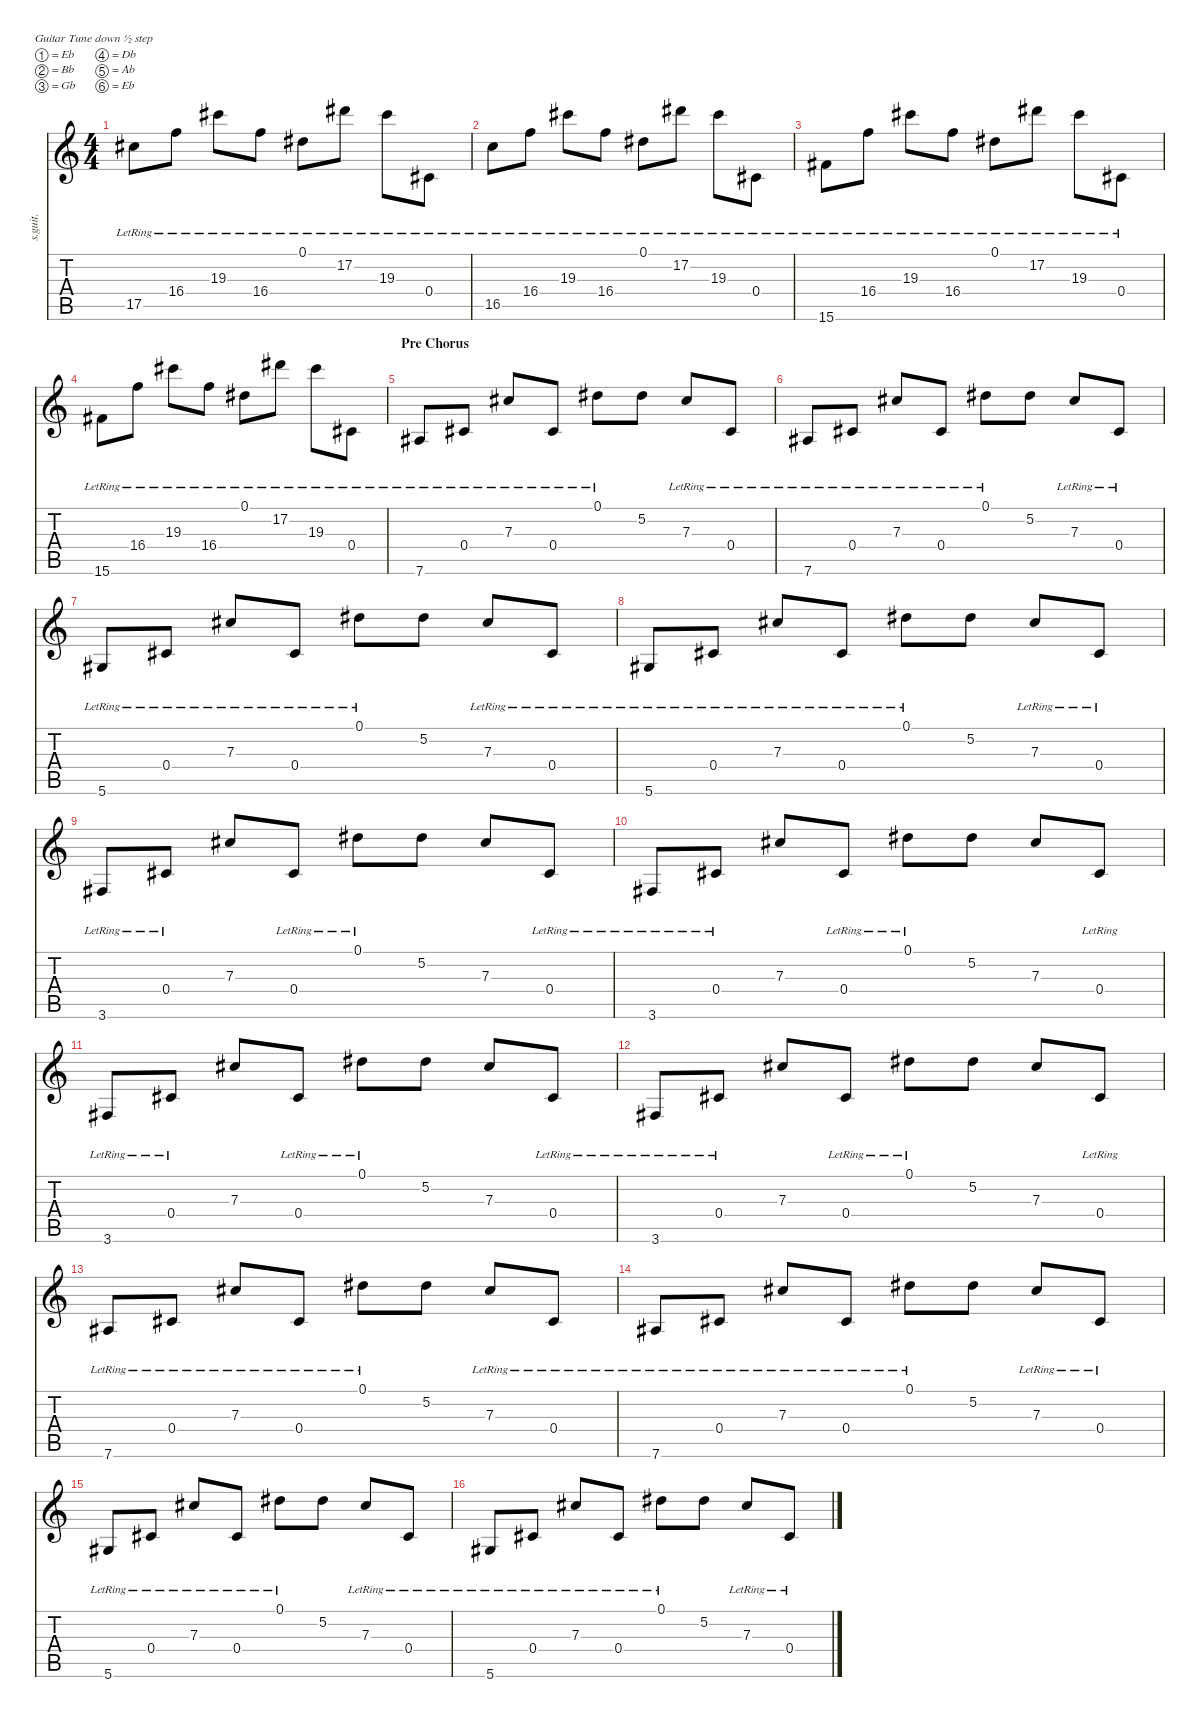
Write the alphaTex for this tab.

\defaultSystemsLayout 4
\hideDynamics
\bracketExtendMode nobrackets
\track ("Dave Keuning - Lead Guitar (Left)" "s.guit.") {instrument electricguitarjazz}
\staff {score tabs}
\tuning (Eb4 Bb3 Gb3 Db3 Ab2 Eb2)
\ts (4 4)
\tempo (148 hide)
\clef g2
\ks c
17.5{lr acc #}.8{lyrics (0 "") lyrics (1 "") lyrics (2 "") lyrics (3 "") lyrics (4 "") dy f} 16.4{lr}.8{lyrics (0 "") lyrics (1 "") lyrics (2 "") lyrics (3 "") lyrics (4 "")} 19.3{lr acc #}.8{lyrics (0 "") lyrics (1 "") lyrics (2 "") lyrics (3 "") lyrics (4 "")} 16.4{lr}.8{lyrics (0 "") lyrics (1 "") lyrics (2 "") lyrics (3 "") lyrics (4 "")} 0.1{lr acc #}.8{lyrics (0 "") lyrics (1 "") lyrics (2 "") lyrics (3 "") lyrics (4 "")} 17.2{lr acc #}.8{lyrics (0 "") lyrics (1 "") lyrics (2 "") lyrics (3 "") lyrics (4 "")} 19.3{lr acc #}.8{lyrics (0 "") lyrics (1 "") lyrics (2 "") lyrics (3 "") lyrics (4 "")} 0.4{lr acc #}.8{lyrics (0 "") lyrics (1 "") lyrics (2 "") lyrics (3 "") lyrics (4 "")} |
16.5{lr}.8{lyrics (0 "") lyrics (1 "") lyrics (2 "") lyrics (3 "") lyrics (4 "")} 16.4{lr}.8{lyrics (0 "") lyrics (1 "") lyrics (2 "") lyrics (3 "") lyrics (4 "")} 19.3{lr acc #}.8{lyrics (0 "") lyrics (1 "") lyrics (2 "") lyrics (3 "") lyrics (4 "")} 16.4{lr}.8{lyrics (0 "") lyrics (1 "") lyrics (2 "") lyrics (3 "") lyrics (4 "")} 0.1{lr acc #}.8{lyrics (0 "") lyrics (1 "") lyrics (2 "") lyrics (3 "") lyrics (4 "")} 17.2{lr acc #}.8{lyrics (0 "") lyrics (1 "") lyrics (2 "") lyrics (3 "") lyrics (4 "")} 19.3{lr acc #}.8{lyrics (0 "") lyrics (1 "") lyrics (2 "") lyrics (3 "") lyrics (4 "")} 0.4{lr acc #}.8{lyrics (0 "") lyrics (1 "") lyrics (2 "") lyrics (3 "") lyrics (4 "")} |
15.6{lr acc #}.8{lyrics (0 "") lyrics (1 "") lyrics (2 "") lyrics (3 "") lyrics (4 "")} 16.4{lr}.8{lyrics (0 "") lyrics (1 "") lyrics (2 "") lyrics (3 "") lyrics (4 "")} 19.3{lr acc #}.8{lyrics (0 "") lyrics (1 "") lyrics (2 "") lyrics (3 "") lyrics (4 "")} 16.4{lr}.8{lyrics (0 "") lyrics (1 "") lyrics (2 "") lyrics (3 "") lyrics (4 "")} 0.1{lr acc #}.8{lyrics (0 "") lyrics (1 "") lyrics (2 "") lyrics (3 "") lyrics (4 "")} 17.2{lr acc #}.8{lyrics (0 "") lyrics (1 "") lyrics (2 "") lyrics (3 "") lyrics (4 "")} 19.3{lr acc #}.8{lyrics (0 "") lyrics (1 "") lyrics (2 "") lyrics (3 "") lyrics (4 "")} 0.4{lr acc #}.8{lyrics (0 "") lyrics (1 "") lyrics (2 "") lyrics (3 "") lyrics (4 "")} |
15.6{lr acc #}.8{lyrics (0 "") lyrics (1 "") lyrics (2 "") lyrics (3 "") lyrics (4 "")} 16.4{lr}.8{lyrics (0 "") lyrics (1 "") lyrics (2 "") lyrics (3 "") lyrics (4 "")} 19.3{lr acc #}.8{lyrics (0 "") lyrics (1 "") lyrics (2 "") lyrics (3 "") lyrics (4 "")} 16.4{lr}.8{lyrics (0 "") lyrics (1 "") lyrics (2 "") lyrics (3 "") lyrics (4 "")} 0.1{lr acc #}.8{lyrics (0 "") lyrics (1 "") lyrics (2 "") lyrics (3 "") lyrics (4 "")} 17.2{lr acc #}.8{lyrics (0 "") lyrics (1 "") lyrics (2 "") lyrics (3 "") lyrics (4 "")} 19.3{lr acc #}.8{lyrics (0 "") lyrics (1 "") lyrics (2 "") lyrics (3 "") lyrics (4 "")} 0.4{lr acc #}.8{lyrics (0 "") lyrics (1 "") lyrics (2 "") lyrics (3 "") lyrics (4 "")} |
\section ("" "Pre Chorus")
7.6{lr acc #}.8{lyrics (0 "") lyrics (1 "") lyrics (2 "") lyrics (3 "") lyrics (4 "")} 0.4{lr acc #}.8{lyrics (0 "") lyrics (1 "") lyrics (2 "") lyrics (3 "") lyrics (4 "")} 7.3{lr acc #}.8{lyrics (0 "") lyrics (1 "") lyrics (2 "") lyrics (3 "") lyrics (4 "")} 0.4{lr acc #}.8{lyrics (0 "") lyrics (1 "") lyrics (2 "") lyrics (3 "") lyrics (4 "")} 0.1{lr acc #}.8{lyrics (0 "") lyrics (1 "") lyrics (2 "") lyrics (3 "") lyrics (4 "")} 5.2{acc #}.8{lyrics (0 "") lyrics (1 "") lyrics (2 "") lyrics (3 "") lyrics (4 "")} 7.3{lr acc #}.8{lyrics (0 "") lyrics (1 "") lyrics (2 "") lyrics (3 "") lyrics (4 "")} 0.4{lr acc #}.8{lyrics (0 "") lyrics (1 "") lyrics (2 "") lyrics (3 "") lyrics (4 "")} |
7.6{lr acc #}.8{lyrics (0 "") lyrics (1 "") lyrics (2 "") lyrics (3 "") lyrics (4 "")} 0.4{lr acc #}.8{lyrics (0 "") lyrics (1 "") lyrics (2 "") lyrics (3 "") lyrics (4 "")} 7.3{lr acc #}.8{lyrics (0 "") lyrics (1 "") lyrics (2 "") lyrics (3 "") lyrics (4 "")} 0.4{lr acc #}.8{lyrics (0 "") lyrics (1 "") lyrics (2 "") lyrics (3 "") lyrics (4 "")} 0.1{lr acc #}.8{lyrics (0 "") lyrics (1 "") lyrics (2 "") lyrics (3 "") lyrics (4 "")} 5.2{acc #}.8{lyrics (0 "") lyrics (1 "") lyrics (2 "") lyrics (3 "") lyrics (4 "")} 7.3{lr acc #}.8{lyrics (0 "") lyrics (1 "") lyrics (2 "") lyrics (3 "") lyrics (4 "")} 0.4{lr acc #}.8{lyrics (0 "") lyrics (1 "") lyrics (2 "") lyrics (3 "") lyrics (4 "")} |
5.6{lr acc #}.8{lyrics (0 "") lyrics (1 "") lyrics (2 "") lyrics (3 "") lyrics (4 "")} 0.4{lr acc #}.8{lyrics (0 "") lyrics (1 "") lyrics (2 "") lyrics (3 "") lyrics (4 "")} 7.3{lr acc #}.8{lyrics (0 "") lyrics (1 "") lyrics (2 "") lyrics (3 "") lyrics (4 "")} 0.4{lr acc #}.8{lyrics (0 "") lyrics (1 "") lyrics (2 "") lyrics (3 "") lyrics (4 "")} 0.1{lr acc #}.8{lyrics (0 "") lyrics (1 "") lyrics (2 "") lyrics (3 "") lyrics (4 "")} 5.2{acc #}.8{lyrics (0 "") lyrics (1 "") lyrics (2 "") lyrics (3 "") lyrics (4 "")} 7.3{lr acc #}.8{lyrics (0 "") lyrics (1 "") lyrics (2 "") lyrics (3 "") lyrics (4 "")} 0.4{lr acc #}.8{lyrics (0 "") lyrics (1 "") lyrics (2 "") lyrics (3 "") lyrics (4 "")} |
5.6{lr acc #}.8{lyrics (0 "") lyrics (1 "") lyrics (2 "") lyrics (3 "") lyrics (4 "")} 0.4{lr acc #}.8{lyrics (0 "") lyrics (1 "") lyrics (2 "") lyrics (3 "") lyrics (4 "")} 7.3{lr acc #}.8{lyrics (0 "") lyrics (1 "") lyrics (2 "") lyrics (3 "") lyrics (4 "")} 0.4{lr acc #}.8{lyrics (0 "") lyrics (1 "") lyrics (2 "") lyrics (3 "") lyrics (4 "")} 0.1{lr acc #}.8{lyrics (0 "") lyrics (1 "") lyrics (2 "") lyrics (3 "") lyrics (4 "")} 5.2{acc #}.8{lyrics (0 "") lyrics (1 "") lyrics (2 "") lyrics (3 "") lyrics (4 "")} 7.3{lr acc #}.8{lyrics (0 "") lyrics (1 "") lyrics (2 "") lyrics (3 "") lyrics (4 "")} 0.4{lr acc #}.8{lyrics (0 "") lyrics (1 "") lyrics (2 "") lyrics (3 "") lyrics (4 "")} |
3.6{lr acc #}.8{lyrics (0 "") lyrics (1 "") lyrics (2 "") lyrics (3 "") lyrics (4 "")} 0.4{lr acc #}.8{lyrics (0 "") lyrics (1 "") lyrics (2 "") lyrics (3 "") lyrics (4 "")} 7.3{acc #}.8{lyrics (0 "") lyrics (1 "") lyrics (2 "") lyrics (3 "") lyrics (4 "")} 0.4{lr acc #}.8{lyrics (0 "") lyrics (1 "") lyrics (2 "") lyrics (3 "") lyrics (4 "")} 0.1{lr acc #}.8{lyrics (0 "") lyrics (1 "") lyrics (2 "") lyrics (3 "") lyrics (4 "")} 5.2{acc #}.8{lyrics (0 "") lyrics (1 "") lyrics (2 "") lyrics (3 "") lyrics (4 "")} 7.3{acc #}.8{lyrics (0 "") lyrics (1 "") lyrics (2 "") lyrics (3 "") lyrics (4 "")} 0.4{lr acc #}.8{lyrics (0 "") lyrics (1 "") lyrics (2 "") lyrics (3 "") lyrics (4 "")} |
3.6{lr acc #}.8{lyrics (0 "") lyrics (1 "") lyrics (2 "") lyrics (3 "") lyrics (4 "")} 0.4{lr acc #}.8{lyrics (0 "") lyrics (1 "") lyrics (2 "") lyrics (3 "") lyrics (4 "")} 7.3{acc #}.8{lyrics (0 "") lyrics (1 "") lyrics (2 "") lyrics (3 "") lyrics (4 "")} 0.4{lr acc #}.8{lyrics (0 "") lyrics (1 "") lyrics (2 "") lyrics (3 "") lyrics (4 "")} 0.1{lr acc #}.8{lyrics (0 "") lyrics (1 "") lyrics (2 "") lyrics (3 "") lyrics (4 "")} 5.2{acc #}.8{lyrics (0 "") lyrics (1 "") lyrics (2 "") lyrics (3 "") lyrics (4 "")} 7.3{acc #}.8{lyrics (0 "") lyrics (1 "") lyrics (2 "") lyrics (3 "") lyrics (4 "")} 0.4{lr acc #}.8{lyrics (0 "") lyrics (1 "") lyrics (2 "") lyrics (3 "") lyrics (4 "")} |
3.6{lr acc #}.8{lyrics (0 "") lyrics (1 "") lyrics (2 "") lyrics (3 "") lyrics (4 "")} 0.4{lr acc #}.8{lyrics (0 "") lyrics (1 "") lyrics (2 "") lyrics (3 "") lyrics (4 "")} 7.3{acc #}.8{lyrics (0 "") lyrics (1 "") lyrics (2 "") lyrics (3 "") lyrics (4 "")} 0.4{lr acc #}.8{lyrics (0 "") lyrics (1 "") lyrics (2 "") lyrics (3 "") lyrics (4 "")} 0.1{lr acc #}.8{lyrics (0 "") lyrics (1 "") lyrics (2 "") lyrics (3 "") lyrics (4 "")} 5.2{acc #}.8{lyrics (0 "") lyrics (1 "") lyrics (2 "") lyrics (3 "") lyrics (4 "")} 7.3{acc #}.8{lyrics (0 "") lyrics (1 "") lyrics (2 "") lyrics (3 "") lyrics (4 "")} 0.4{lr acc #}.8{lyrics (0 "") lyrics (1 "") lyrics (2 "") lyrics (3 "") lyrics (4 "")} |
3.6{lr acc #}.8{lyrics (0 "") lyrics (1 "") lyrics (2 "") lyrics (3 "") lyrics (4 "")} 0.4{lr acc #}.8{lyrics (0 "") lyrics (1 "") lyrics (2 "") lyrics (3 "") lyrics (4 "")} 7.3{acc #}.8{lyrics (0 "") lyrics (1 "") lyrics (2 "") lyrics (3 "") lyrics (4 "")} 0.4{lr acc #}.8{lyrics (0 "") lyrics (1 "") lyrics (2 "") lyrics (3 "") lyrics (4 "")} 0.1{lr acc #}.8{lyrics (0 "") lyrics (1 "") lyrics (2 "") lyrics (3 "") lyrics (4 "")} 5.2{acc #}.8{lyrics (0 "") lyrics (1 "") lyrics (2 "") lyrics (3 "") lyrics (4 "")} 7.3{acc #}.8{lyrics (0 "") lyrics (1 "") lyrics (2 "") lyrics (3 "") lyrics (4 "")} 0.4{lr acc #}.8{lyrics (0 "") lyrics (1 "") lyrics (2 "") lyrics (3 "") lyrics (4 "")} |
7.6{lr acc #}.8{lyrics (0 "") lyrics (1 "") lyrics (2 "") lyrics (3 "") lyrics (4 "")} 0.4{lr acc #}.8{lyrics (0 "") lyrics (1 "") lyrics (2 "") lyrics (3 "") lyrics (4 "")} 7.3{lr acc #}.8{lyrics (0 "") lyrics (1 "") lyrics (2 "") lyrics (3 "") lyrics (4 "")} 0.4{lr acc #}.8{lyrics (0 "") lyrics (1 "") lyrics (2 "") lyrics (3 "") lyrics (4 "")} 0.1{lr acc #}.8{lyrics (0 "") lyrics (1 "") lyrics (2 "") lyrics (3 "") lyrics (4 "")} 5.2{acc #}.8{lyrics (0 "") lyrics (1 "") lyrics (2 "") lyrics (3 "") lyrics (4 "")} 7.3{lr acc #}.8{lyrics (0 "") lyrics (1 "") lyrics (2 "") lyrics (3 "") lyrics (4 "")} 0.4{lr acc #}.8{lyrics (0 "") lyrics (1 "") lyrics (2 "") lyrics (3 "") lyrics (4 "")} |
7.6{lr acc #}.8{lyrics (0 "") lyrics (1 "") lyrics (2 "") lyrics (3 "") lyrics (4 "")} 0.4{lr acc #}.8{lyrics (0 "") lyrics (1 "") lyrics (2 "") lyrics (3 "") lyrics (4 "")} 7.3{lr acc #}.8{lyrics (0 "") lyrics (1 "") lyrics (2 "") lyrics (3 "") lyrics (4 "")} 0.4{lr acc #}.8{lyrics (0 "") lyrics (1 "") lyrics (2 "") lyrics (3 "") lyrics (4 "")} 0.1{lr acc #}.8{lyrics (0 "") lyrics (1 "") lyrics (2 "") lyrics (3 "") lyrics (4 "")} 5.2{acc #}.8{lyrics (0 "") lyrics (1 "") lyrics (2 "") lyrics (3 "") lyrics (4 "")} 7.3{lr acc #}.8{lyrics (0 "") lyrics (1 "") lyrics (2 "") lyrics (3 "") lyrics (4 "")} 0.4{lr acc #}.8{lyrics (0 "") lyrics (1 "") lyrics (2 "") lyrics (3 "") lyrics (4 "")} |
5.6{lr acc #}.8{lyrics (0 "") lyrics (1 "") lyrics (2 "") lyrics (3 "") lyrics (4 "")} 0.4{lr acc #}.8{lyrics (0 "") lyrics (1 "") lyrics (2 "") lyrics (3 "") lyrics (4 "")} 7.3{lr acc #}.8{lyrics (0 "") lyrics (1 "") lyrics (2 "") lyrics (3 "") lyrics (4 "")} 0.4{lr acc #}.8{lyrics (0 "") lyrics (1 "") lyrics (2 "") lyrics (3 "") lyrics (4 "")} 0.1{lr acc #}.8{lyrics (0 "") lyrics (1 "") lyrics (2 "") lyrics (3 "") lyrics (4 "")} 5.2{acc #}.8{lyrics (0 "") lyrics (1 "") lyrics (2 "") lyrics (3 "") lyrics (4 "")} 7.3{lr acc #}.8{lyrics (0 "") lyrics (1 "") lyrics (2 "") lyrics (3 "") lyrics (4 "")} 0.4{lr acc #}.8{lyrics (0 "") lyrics (1 "") lyrics (2 "") lyrics (3 "") lyrics (4 "")} |
5.6{lr acc #}.8{lyrics (0 "") lyrics (1 "") lyrics (2 "") lyrics (3 "") lyrics (4 "")} 0.4{lr acc #}.8{lyrics (0 "") lyrics (1 "") lyrics (2 "") lyrics (3 "") lyrics (4 "")} 7.3{lr acc #}.8{lyrics (0 "") lyrics (1 "") lyrics (2 "") lyrics (3 "") lyrics (4 "")} 0.4{lr acc #}.8{lyrics (0 "") lyrics (1 "") lyrics (2 "") lyrics (3 "") lyrics (4 "")} 0.1{lr acc #}.8{lyrics (0 "") lyrics (1 "") lyrics (2 "") lyrics (3 "") lyrics (4 "")} 5.2{acc #}.8{lyrics (0 "") lyrics (1 "") lyrics (2 "") lyrics (3 "") lyrics (4 "")} 7.3{lr acc #}.8{lyrics (0 "") lyrics (1 "") lyrics (2 "") lyrics (3 "") lyrics (4 "")} 0.4{lr acc #}.8{lyrics (0 "") lyrics (1 "") lyrics (2 "") lyrics (3 "") lyrics (4 "")}
